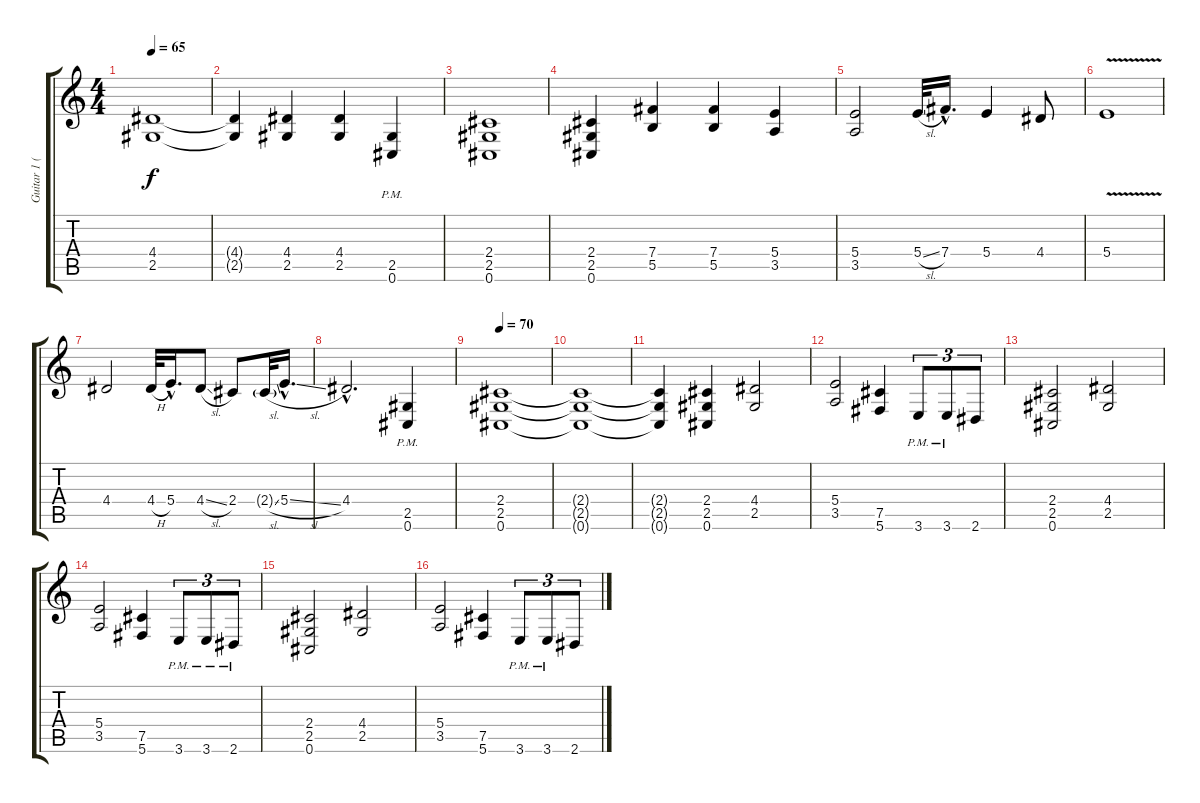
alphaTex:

\track ("Guitar 1 (Distortion)" "Guitar 1 (") {instrument distortionguitar}
\staff {score tabs}
\tuning (Db4 Ab3 E3 B2 Gb2 Db2) {hide}
\ts (4 4)
\tempo 65
\clef g2
\ks c
(4.4 2.5).1{dy f} |
(4.4{t} 2.5{t}).4 (4.4 2.5).4 (4.4 2.5).4 (2.5{pm} 0.6{pm}).4 |
(2.4 2.5 0.6).1 |
(2.4 2.5 0.6).4 (7.4 5.5).4 (7.4 5.5).4 (5.4 3.5).4 |
(5.4 3.5).2 5.4{sl}.32 7.4{hac}.16{d} 5.4.4 4.4.8 |
5.4{v}.1 |
4.4.2 4.4{h}.32 5.4{hac}.16{d} 4.4{sl}.8 2.4.8 2.4{sl g}.32 5.4{sl hac}.16{d} |
4.4{hac}.2{d} (2.5{pm} 0.6{pm}).4 |
\tempo 70
(2.4 2.5 0.6).1 |
(2.4{t} 2.5{t} 0.6{t}).1 |
(2.4{t} 2.5{t} 0.6{t}).4 (2.4 2.5 0.6).4 (4.4 2.5).2 |
(5.4 3.5).2 (7.5 5.6).4 3.6{pm}.8{tu (3 2)} 3.6{pm}.8{tu (3 2)} 2.6.8{tu (3 2)} |
(2.4 2.5 0.6).2 (4.4 2.5).2 |
(5.4 3.5).2 (7.5 5.6).4 3.6{pm}.8{tu (3 2)} 3.6{pm}.8{tu (3 2)} 2.6{pm}.8{tu (3 2)} |
(2.4 2.5 0.6).2 (4.4 2.5).2 |
(5.4 3.5).2 (7.5 5.6).4 3.6{pm}.8{tu (3 2)} 3.6{pm}.8{tu (3 2)} 2.6.8{tu (3 2)}
